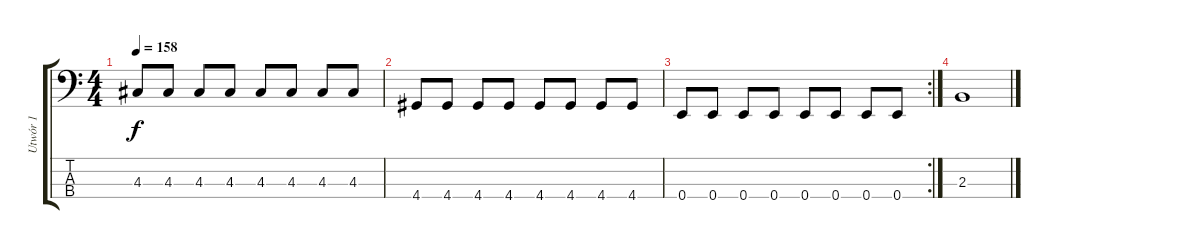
\track ("Utwór 1" "Utwór 1") {instrument electricguitarjazz}
\staff {score tabs}
\tuning (G2 D2 A1 E1) {hide}
\ts (4 4)
\tempo 158
\clef f4
\ks c
4.3.8{dy f} 4.3.8 4.3.8 4.3.8 4.3.8 4.3.8 4.3.8 4.3.8 |
4.4.8 4.4.8 4.4.8 4.4.8 4.4.8 4.4.8 4.4.8 4.4.8 |
\rc 2
0.4.8 0.4.8 0.4.8 0.4.8 0.4.8 0.4.8 0.4.8 0.4.8 |
2.3.1
